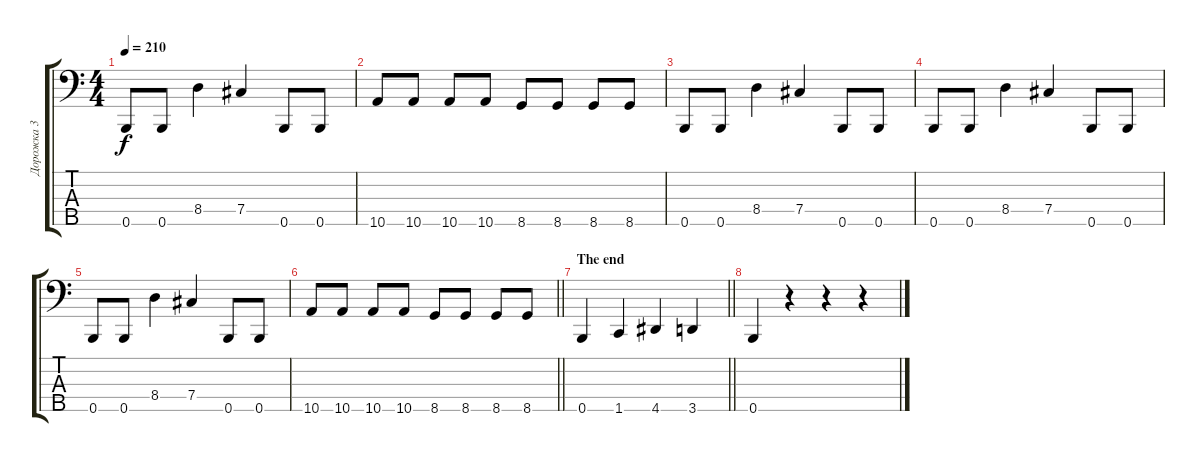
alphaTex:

\track ("Дорожка 3" "Дорожка 3") {instrument electricbassfinger}
\staff {score tabs}
\tuning (A2 E2 B1 Gb1 B0) {hide}
\ts (4 4)
\tempo 210
\clef f4
\ks c
0.5.8{dy f} 0.5.8 8.4.4 7.4.4 0.5.8 0.5.8 |
10.5.8 10.5.8 10.5.8 10.5.8 8.5.8 8.5.8 8.5.8 8.5.8 |
0.5.8 0.5.8 8.4.4 7.4.4 0.5.8 0.5.8 |
0.5.8 0.5.8 8.4.4 7.4.4 0.5.8 0.5.8 |
0.5.8 0.5.8 8.4.4 7.4.4 0.5.8 0.5.8 |
\barLineRight lightlight
10.5.8 10.5.8 10.5.8 10.5.8 8.5.8 8.5.8 8.5.8 8.5.8 |
\section ("" "The end")
\barLineRight lightlight
0.5.4 1.5.4 4.5.4 3.5.4 |
0.5.4 r.4 r.4 r.4
